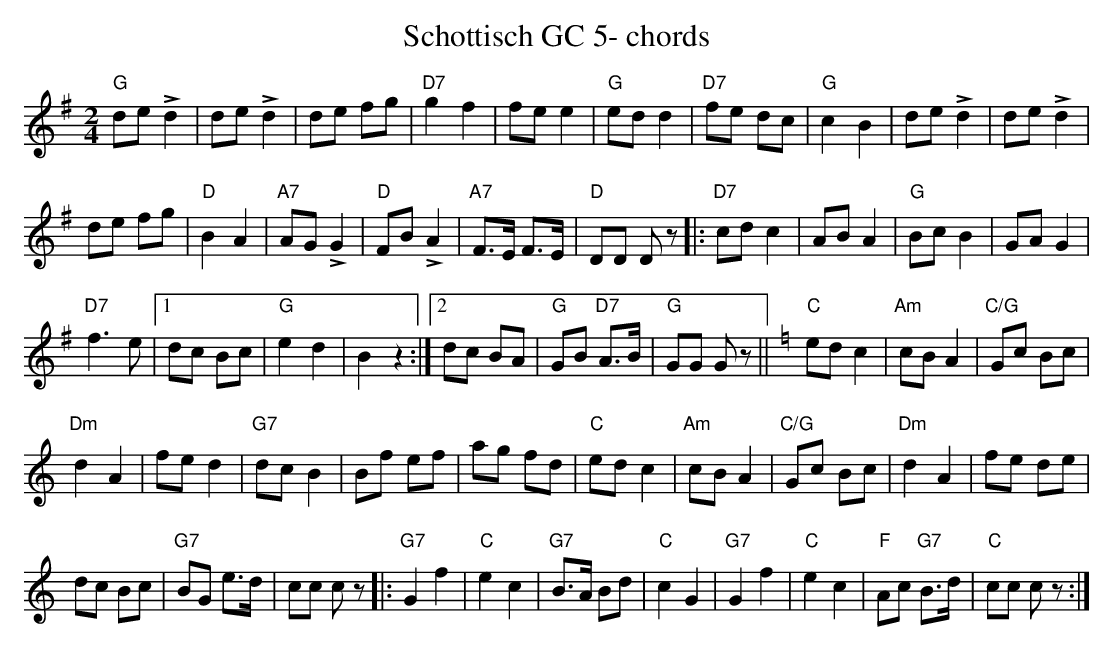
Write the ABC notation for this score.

X:1
T:Schottisch GC 5- chords
M:2/4
L:1/8
K:Gmaj%%MIDI gchordon
"G"de !>!d2 | de !>!d2 | de fg | "D7"g2f2 | fee2 | "G"edd2 | "D7"fe dc | "G"c2B2 | de !>!d2 |de !>!d2 |
de fg | "D"B2A2 | "A7"AG !>!G2 | "D"FB !>!A2 | "A7"F>E F>E | "D"DD Dz |: "D7"cdc2 | ABA2 | "G"BcB2 | GAG2 |
"D7"f3e |1 dc Bc | "G"e2d2 | B2z2 :|2 dc BA | "G"GB "D7"A>B | "G"GG Gz || [K:Cmaj] "C"edc2 | "Am"cBA2 | "C/G"Gc Bc |
"Dm"d2A2 | fe d2 | "G7"dc B2 | Bf ef | ag fd | "C"ed c2 | "Am"cBA2 | "C/G"Gc Bc | "Dm"d2A2 | fe de |
dc Bc | "G7"BG e>d | cc cz |: "G7"G2f2 | "C"e2 c2 | "G7"B>A Bd | "C"c2G2 | "G7"G2f2 | "C"e2c2 | "F"Ac "G7"B>d | "C"cc cz :|
